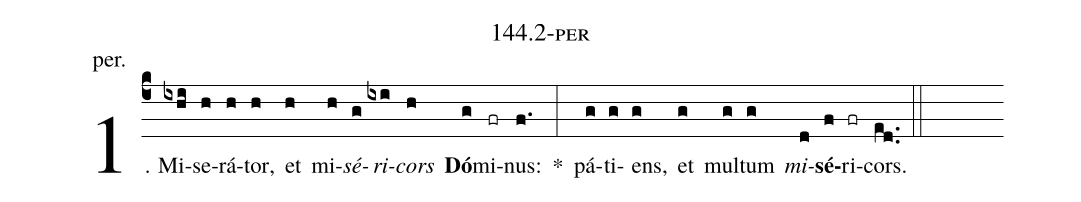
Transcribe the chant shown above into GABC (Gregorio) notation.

name: 144.2-per;
annotation: per.;
%%
(c4)1. Mi(ixhi)se(h)rá(h)tor,(h) et(h) mi(h)<i>sé</i>(g)<i>ri</i>(ixi)<i>cors</i>(h) <b>Dó</b>(g)mi(fr)nus:(f.) *(:) pá(g)ti(g)ens,(g) et(g) mul(g)tum(g) <i>mi</i>(d)<b>sé</b>(f)ri(fr)cors.(ed..) (::)
